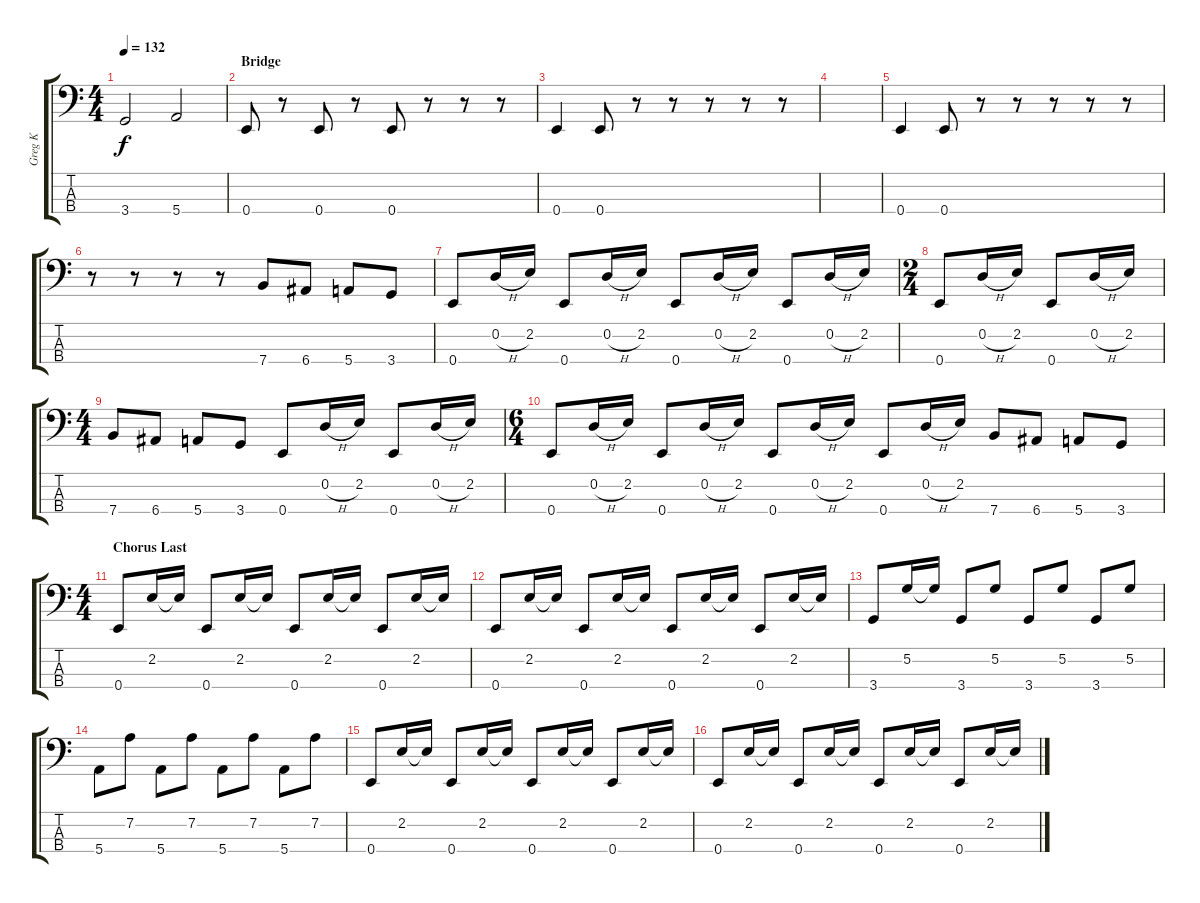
\track ("Greg K" "Greg K") {instrument electricbassfinger}
\staff {score tabs}
\tuning (G2 D2 A1 E1) {hide}
\ts (4 4)
\tempo 132
\clef f4
\ks c
3.4.2{dy f} 5.4.2 |
\section ("" "Bridge")
0.4.8 r.8 0.4.8 r.8 0.4.8 r.8 r.8 r.8 |
0.4.4 0.4.8 r.8 r.8 r.8 r.8 r.8 |
|
0.4.4 0.4.8 r.8 r.8 r.8 r.8 r.8 |
r.8 r.8 r.8 r.8 7.4.8 6.4.8 5.4.8 3.4.8 |
0.4.8 0.2{h}.16 2.2.16 0.4.8 0.2{h}.16 2.2.16 0.4.8 0.2{h}.16 2.2.16 0.4.8 0.2{h}.16 2.2.16 |
\ts (2 4)
0.4.8 0.2{h}.16 2.2.16 0.4.8 0.2{h}.16 2.2.16 |
\ts (4 4)
7.4.8 6.4.8 5.4.8 3.4.8 0.4.8 0.2{h}.16 2.2.16 0.4.8 0.2{h}.16 2.2.16 |
\ts (6 4)
0.4.8 0.2{h}.16 2.2.16 0.4.8 0.2{h}.16 2.2.16 0.4.8 0.2{h}.16 2.2.16 0.4.8 0.2{h}.16 2.2.16 7.4.8 6.4.8 5.4.8 3.4.8 |
\ts (4 4)
\section ("" "Chorus Last")
0.4.8 2.2.16 2.2{t}.16 0.4.8 2.2.16 2.2{t}.16 0.4.8 2.2.16 2.2{t}.16 0.4.8 2.2.16 2.2{t}.16 |
0.4.8 2.2.16 2.2{t}.16 0.4.8 2.2.16 2.2{t}.16 0.4.8 2.2.16 2.2{t}.16 0.4.8 2.2.16 2.2{t}.16 |
3.4.8 5.2.16 5.2{t}.16 3.4.8 5.2.8 3.4.8 5.2.8 3.4.8 5.2.8 |
5.4.8 7.2.8 5.4.8 7.2.8 5.4.8 7.2.8 5.4.8 7.2.8 |
0.4.8 2.2.16 2.2{t}.16 0.4.8 2.2.16 2.2{t}.16 0.4.8 2.2.16 2.2{t}.16 0.4.8 2.2.16 2.2{t}.16 |
0.4.8 2.2.16 2.2{t}.16 0.4.8 2.2.16 2.2{t}.16 0.4.8 2.2.16 2.2{t}.16 0.4.8 2.2.16 2.2{t}.16
